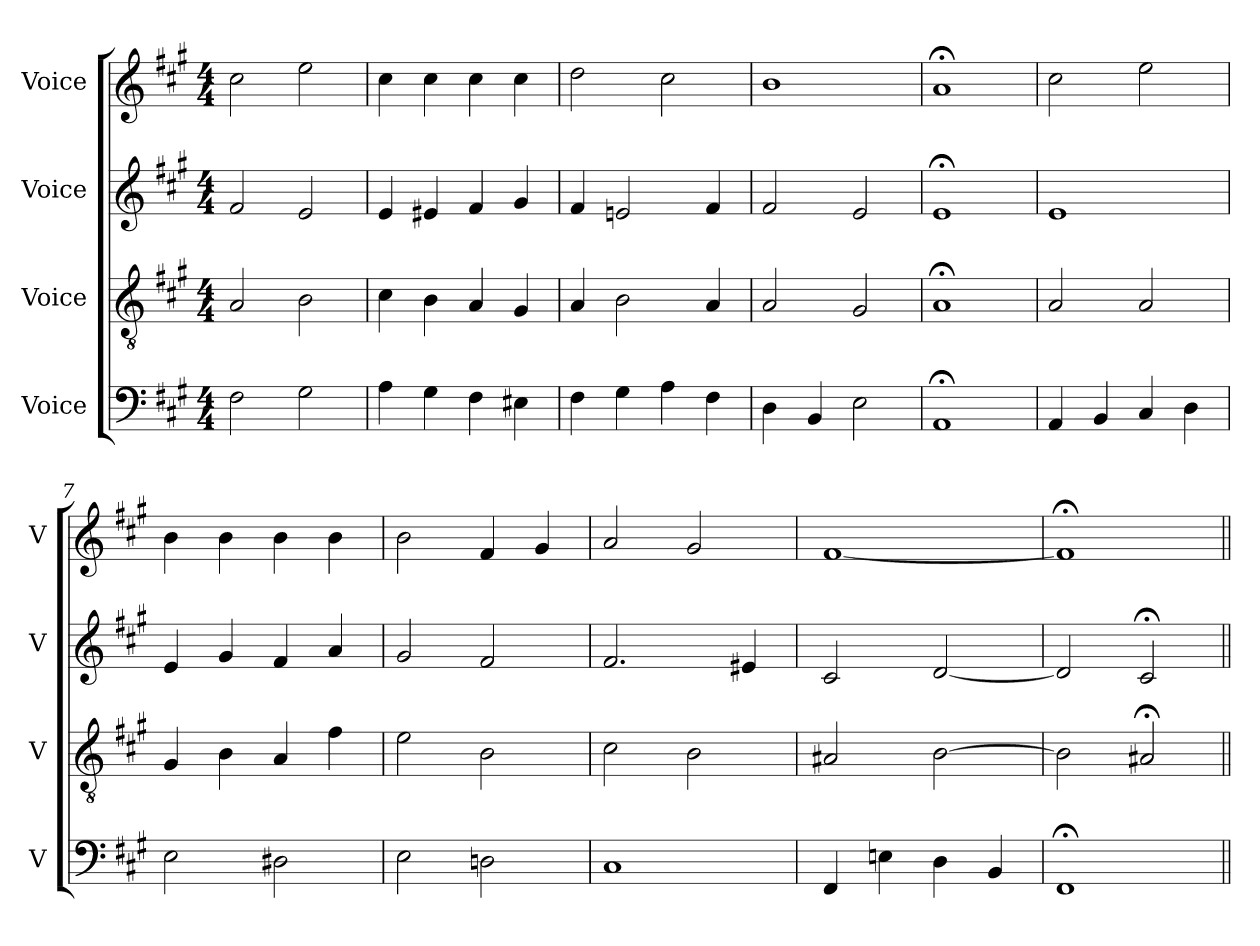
**kern	**kern	**kern	**kern
*part4	*part3	*part2	*part1
*staff4	*staff3	*staff2	*staff1
*I"Voice	*I"Voice	*I"Voice	*I"Voice
*I'V	*I'V	*I'V	*I'V
*clefF4	*clefGv2	*clefG2	*clefG2
*k[f#c#g#]	*k[f#c#g#]	*k[f#c#g#]	*k[f#c#g#]
*M4/4	*M4/4	*M4/4	*M4/4
*MM100	*MM100	*MM100	*MM100
=1	=1	=1	=1
2F#\	2A/	2f#/	2cc#\
2G#\	2B\	2e/	2ee\
=2	=2	=2	=2
4A\	4c#\	4e/	4cc#\
4G#\	4B\	4e#X/	4cc#\
4F#\	4A/	4f#/	4cc#\
4E#X\	4G#/	4g#/	4cc#\
=3	=3	=3	=3
4F#\	4A/	4f#/	2dd\
4G#\	2B\	2en/	.
4A\	.	.	2cc#\
4F#\	4A/	4f#/	.
=4	=4	=4	=4
4D\	2A/	2f#/	1b
4BB/	.	.	.
2E\	2G#/	2e/	.
=5	=5	=5	=5
1AA;	1A;	1e;	1a;
=6	=6	=6	=6
4AA/	2A/	1e	2cc#\
4BB/	.	.	.
4C#/	2A/	.	2ee\
4D\	.	.	.
!!LO:LB:g=z
=7	=7	=7	=7
2E\	4G#/	4e/	4b\
.	4B\	4g#/	4b\
2D#X\	4A/	4f#/	4b\
.	4f#\	4a/	4b\
=8	=8	=8	=8
2E\	2e\	2g#/	2b\
2Dn\	2B\	2f#/	4f#/
.	.	.	4g#/
=9	=9	=9	=9
1C#	2c#\	2.f#/	2a/
.	2B\	.	2g#/
.	.	4e#X/	.
=10	=10	=10	=10
4FF#/	2A#X/	2c#/	[1f#
4En\	.	.	.
4D\	[2B\	[2d/	.
4BB/	.	.	.
=11	=11	=11	=11
1FF#;	2B\]	2d/]	1f#;]
.	2A#X;/	2c#;/	.
=||	=||	=||	=||
*-	*-	*-	*-
